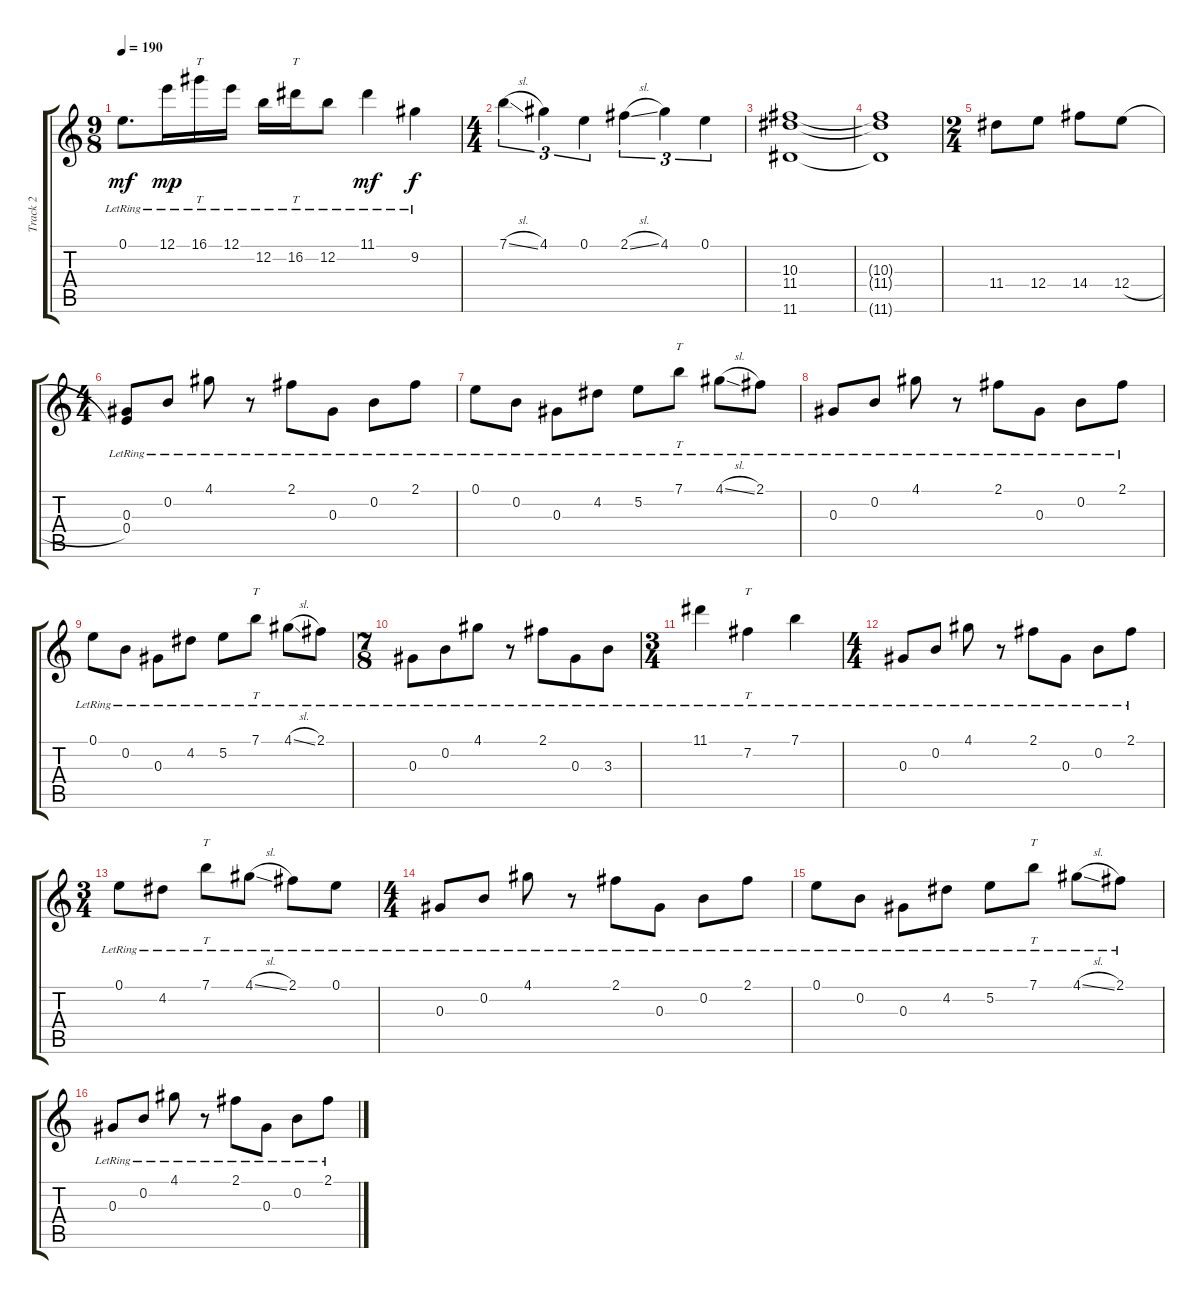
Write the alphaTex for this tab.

\track ("Track 2" "Track 2") {instrument electricguitarjazz}
\staff {score tabs}
\tuning (E4 B3 Ab3 E3 B2 E2) {hide}
\ts (9 8)
\tempo 190
\clef g2
\ks c
0.1{lr}.8{d dy mf} 12.1{lr}.16{dy mp} 16.1{lr}.16{tt} 12.1{lr}.16 12.2{lr}.16 16.2{lr}.16{tt} 12.2{lr}.8 11.1{lr}.4{dy mf} 9.2{lr}.4{dy f} |
\ts (4 4)
7.1{sl}.4{tu (3 2)} 4.1.4{tu (3 2)} 0.1.4{tu (3 2)} 2.1{sl}.4{tu (3 2)} 4.1.4{tu (3 2)} 0.1.4{tu (3 2)} |
(10.3 11.4 11.6).1 |
(10.3{t} 11.4{t} 11.6{t}).1 |
\ts (2 4)
11.4.8 12.4.8 14.4.8 12.4{h}.8 |
\ts (4 4)
(0.3{lr} 0.4{lr}).8 0.2{lr}.8 4.1{lr}.8 r.8 2.1{lr}.8 0.3{lr}.8 0.2{lr}.8 2.1{lr}.8 |
0.1{lr}.8 0.2{lr}.8 0.3{lr}.8 4.2{lr}.8 5.2{lr}.8 7.1{lr}.8{tt} 4.1{sl lr}.8 2.1{lr}.8 |
0.3{lr}.8 0.2{lr}.8 4.1{lr}.8 r.8 2.1{lr}.8 0.3{lr}.8 0.2{lr}.8 2.1{lr}.8 |
0.1{lr}.8 0.2{lr}.8 0.3{lr}.8 4.2{lr}.8 5.2{lr}.8 7.1{lr}.8{tt} 4.1{sl lr}.8 2.1{lr}.8 |
\ts (7 8)
0.3{lr}.8 0.2{lr}.8 4.1{lr}.8 r.8 2.1{lr}.8 0.3{lr}.8 3.3{lr}.8 |
\ts (3 4)
11.1{lr}.4 7.2{lr}.4{tt} 7.1{lr}.4 |
\ts (4 4)
0.3{lr}.8 0.2{lr}.8 4.1{lr}.8 r.8 2.1{lr}.8 0.3{lr}.8 0.2{lr}.8 2.1{lr}.8 |
\ts (3 4)
0.1{lr}.8 4.2{lr}.8 7.1{lr}.8{tt} 4.1{sl lr}.8 2.1{lr}.8 0.1{lr}.8 |
\ts (4 4)
0.3{lr}.8 0.2{lr}.8 4.1{lr}.8 r.8 2.1{lr}.8 0.3{lr}.8 0.2{lr}.8 2.1{lr}.8 |
0.1{lr}.8 0.2{lr}.8 0.3{lr}.8 4.2{lr}.8 5.2{lr}.8 7.1{lr}.8{tt} 4.1{sl lr}.8 2.1{lr}.8 |
0.3{lr}.8 0.2{lr}.8 4.1{lr}.8 r.8 2.1{lr}.8 0.3{lr}.8 0.2{lr}.8 2.1{lr}.8
